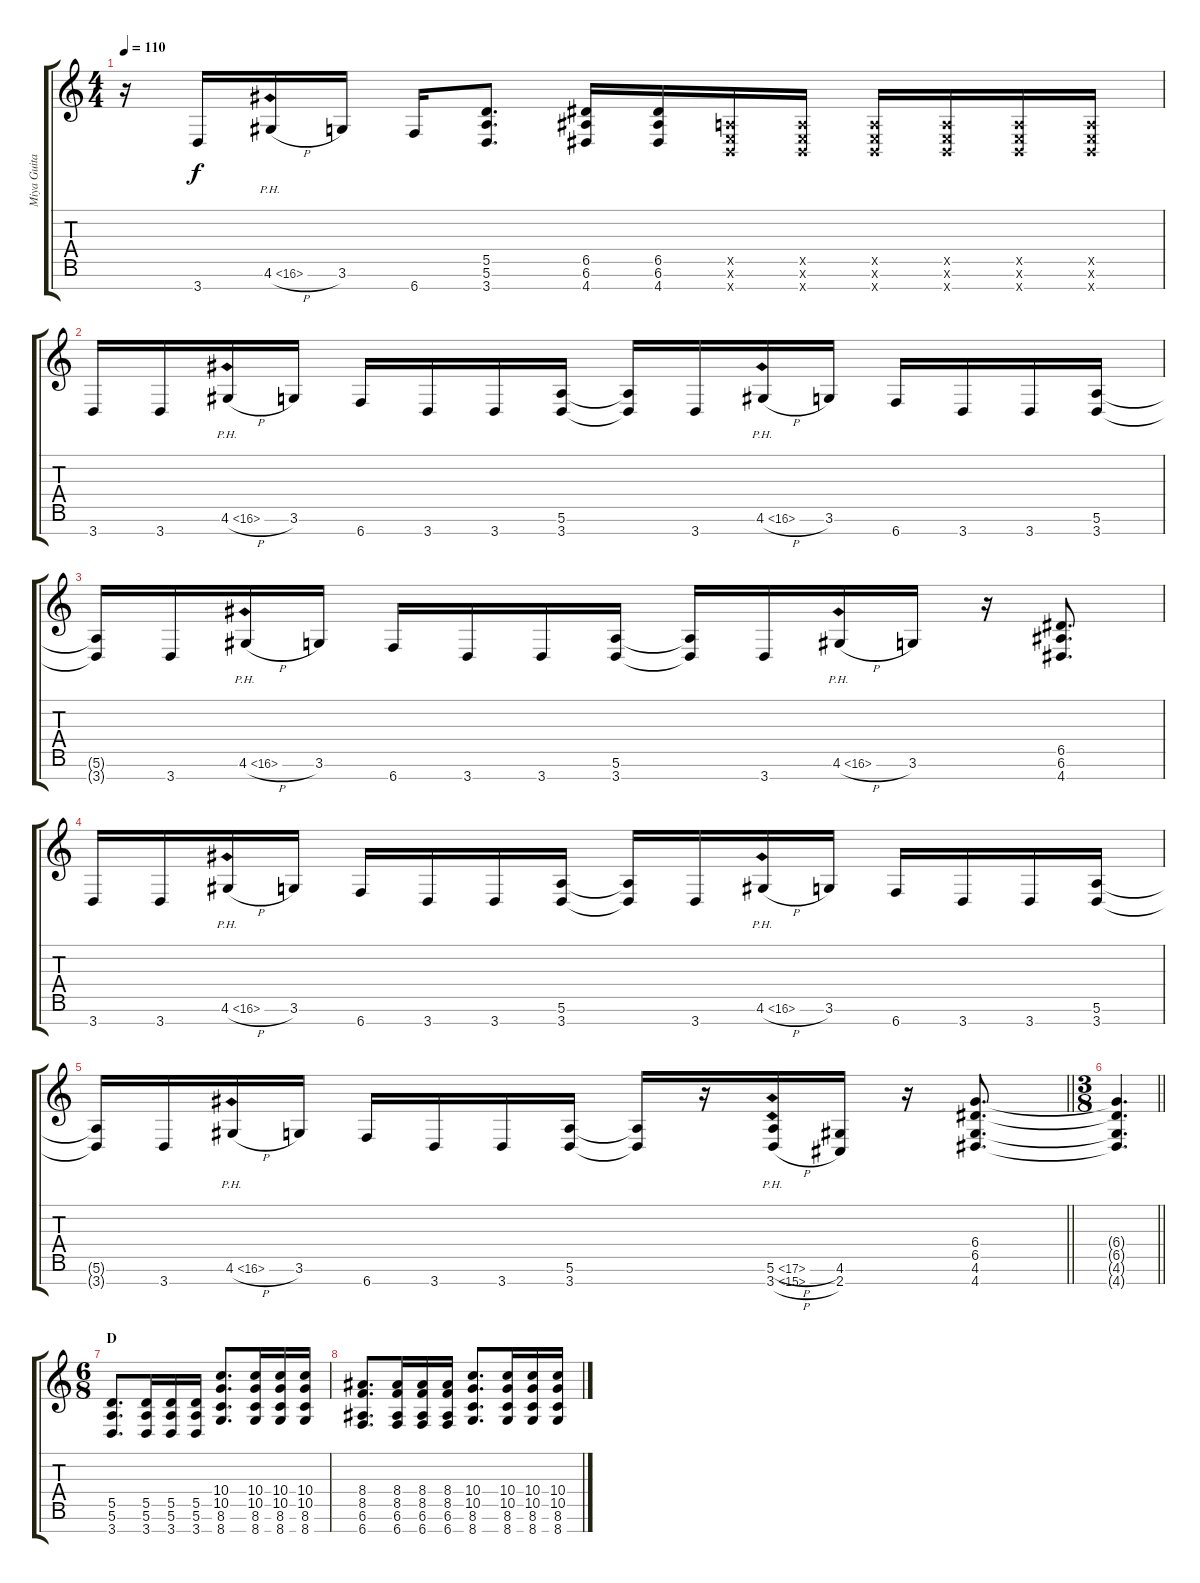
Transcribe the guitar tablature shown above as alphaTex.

\track ("Miya Guitar I" "Miya Guita") {instrument distortionguitar}
\staff {score tabs}
\tuning (E4 B3 G3 D3 A2 E2 B1) {hide}
\ts (4 4)
\tempo 110
\clef g2
\ks c
r.16{dy f} 3.7.16 4.6{ph 12 h}.16 3.6.16 6.7.16 (5.5 5.6 3.7).8{d} (6.5 6.6 4.7).16 (6.5 6.6 4.7).16 (0.5{x} 0.6{x} 0.7{x}).16 (0.5{x} 0.6{x} 0.7{x}).16 (0.5{x} 0.6{x} 0.7{x}).16 (0.5{x} 0.6{x} 0.7{x}).16 (0.5{x} 0.6{x} 0.7{x}).16 (0.5{x} 0.6{x} 0.7{x}).16 |
3.7.16 3.7.16 4.6{ph 12 h}.16 3.6.16 6.7.16 3.7.16 3.7.16 (5.6 3.7).16 (5.6{t} 3.7{t}).16 3.7.16 4.6{ph 12 h}.16 3.6.16 6.7.16 3.7.16 3.7.16 (5.6 3.7).16 |
(5.6{t} 3.7{t}).16 3.7.16 4.6{ph 12 h}.16 3.6.16 6.7.16 3.7.16 3.7.16 (5.6 3.7).16 (5.6{t} 3.7{t}).16 3.7.16 4.6{ph 12 h}.16 3.6.16 r.16 (6.5 6.6 4.7).8{d} |
3.7.16 3.7.16 4.6{ph 12 h}.16 3.6.16 6.7.16 3.7.16 3.7.16 (5.6 3.7).16 (5.6{t} 3.7{t}).16 3.7.16 4.6{ph 12 h}.16 3.6.16 6.7.16 3.7.16 3.7.16 (5.6 3.7).16 |
\barLineRight lightlight
(5.6{t} 3.7{t}).16 3.7.16 4.6{ph 12 h}.16 3.6.16 6.7.16 3.7.16 3.7.16 (5.6 3.7).16 (5.6{t} 3.7{t}).16 r.16 (5.6{ph 12 h} 3.7{ph 12 h}).16 (4.6 2.7).16 r.16 (6.4 6.5 4.6 4.7).8{d} |
\ts (3 8)
\barLineRight lightlight
(6.4{t} 6.5{t} 4.6{t} 4.7{t}).4{d} |
\ts (6 8)
\section ("" "D")
(5.5 5.6 3.7).8{d} (5.5 5.6 3.7).16 (5.5 5.6 3.7).16 (5.5 5.6 3.7).16 (10.4 10.5 8.6 8.7).8{d} (10.4 10.5 8.6 8.7).16 (10.4 10.5 8.6 8.7).16 (10.4 10.5 8.6 8.7).16 |
(8.4 8.5 6.6 6.7).8{d} (8.4 8.5 6.6 6.7).16 (8.4 8.5 6.6 6.7).16 (8.4 8.5 6.6 6.7).16 (10.4 10.5 8.6 8.7).8{d} (10.4 10.5 8.6 8.7).16 (10.4 10.5 8.6 8.7).16 (10.4 10.5 8.6 8.7).16
